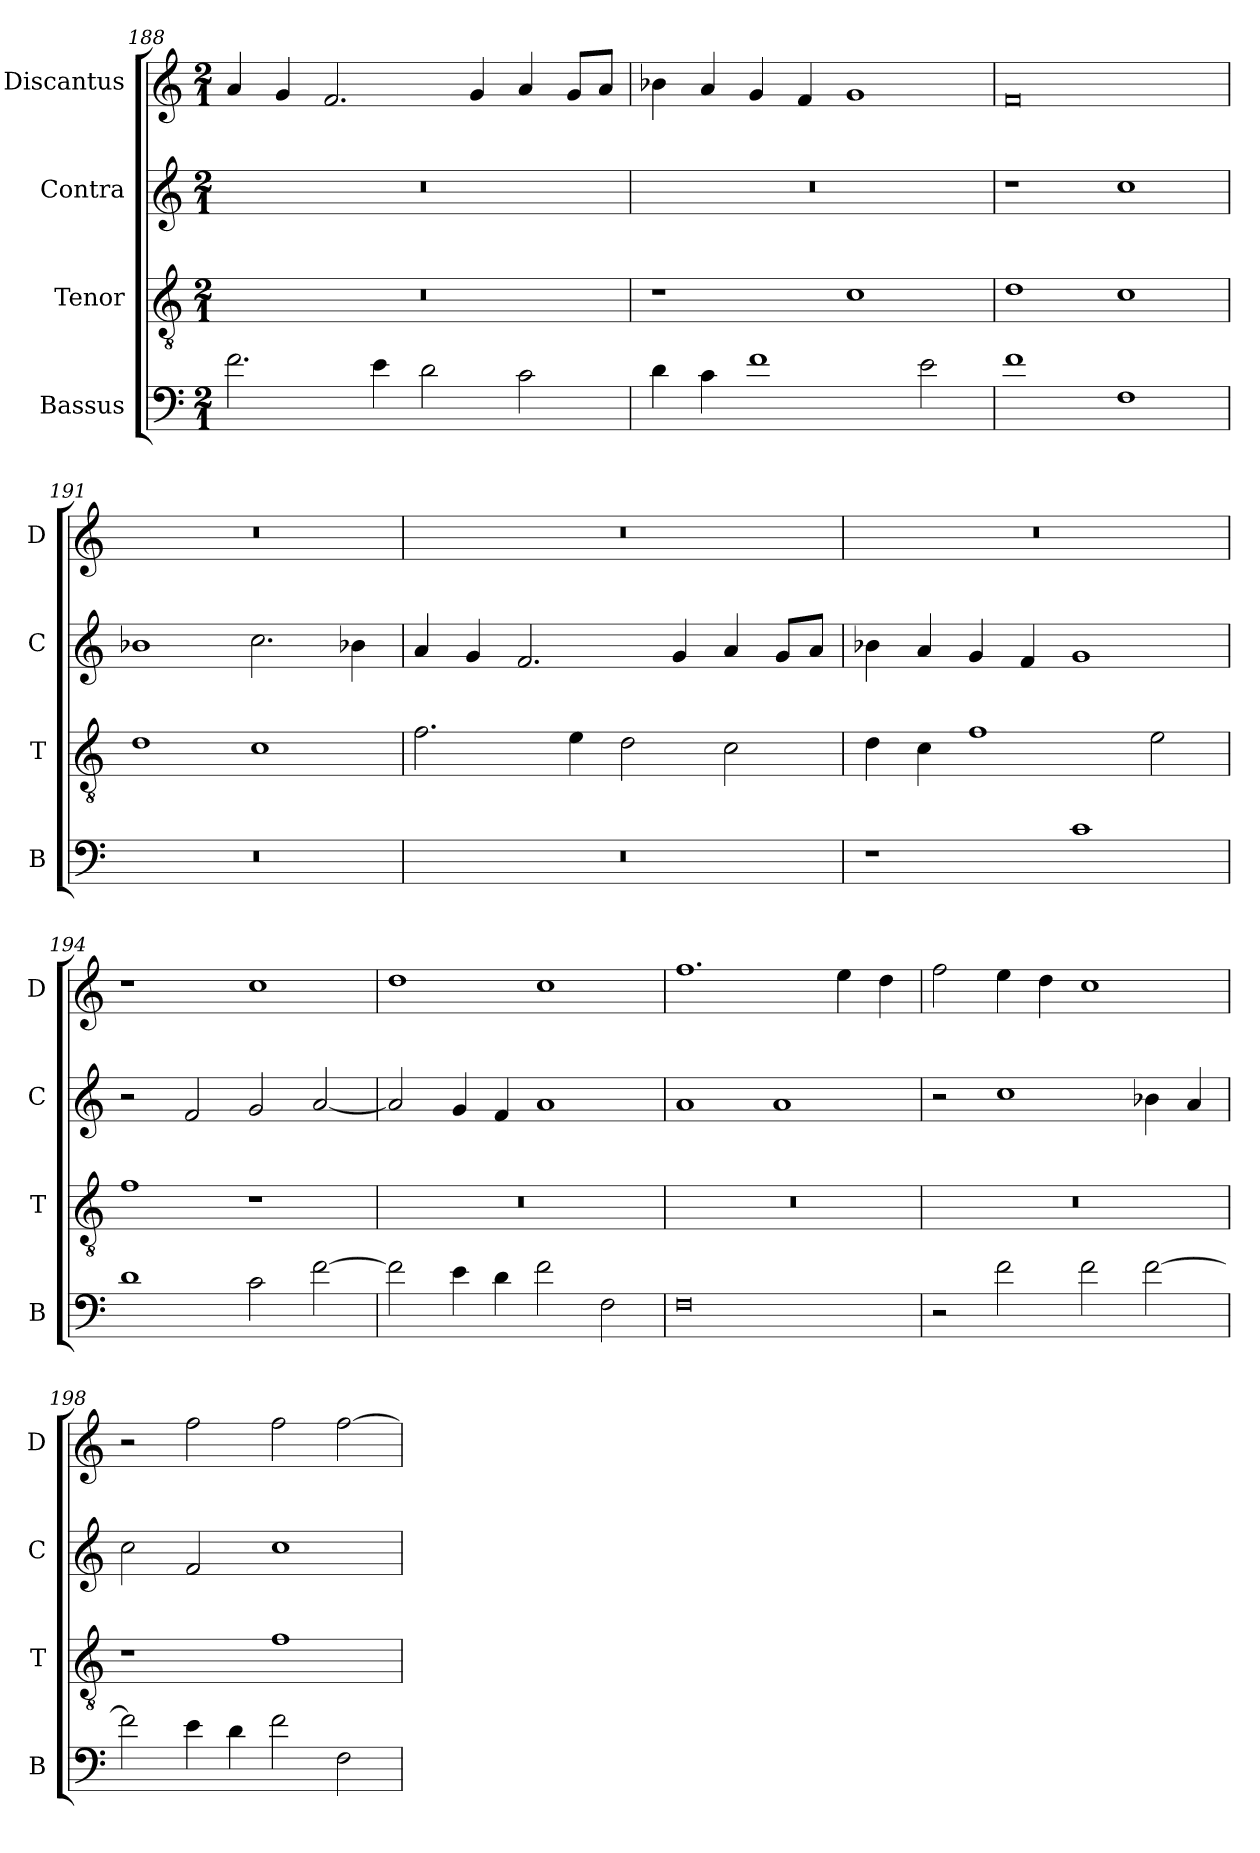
**kern	**kern	**kern	**kern
*part4	*part3	*part2	*part1
*staff4	*staff3	*staff2	*staff1
*I"Bassus	*I"Tenor	*I"Contra	*I"Discantus
*I'B	*I'T	*I'C	*I'D
*clefF4	*clefGv2	*clefG2	*clefG2
*k[]	*k[]	*k[]	*k[]
*M2/1	*M2/1	*M2/1	*M2/1
=188	=188	=188	=188
2.f\	0r	0r	4a/
.	.	.	4g/
.	.	.	2.f/
4e\	.	.	.
2d\	.	.	.
.	.	.	4g/
2c\	.	.	4a/
.	.	.	8g/L
.	.	.	8a/J
=189	=189	=189	=189
4d\	1r	0r	4b-X\
4c\	.	.	4a/
1f	.	.	4g/
.	.	.	4f/
.	1c	.	1g
2e\	.	.	.
=190	=190	=190	=190
1f	1d	1r	0f
1F	1c	1cc	.
=191	=191	=191	=191
0r	1d	1b-X	0r
.	1c	2.cc\	.
.	.	4b-X\	.
=192	=192	=192	=192
0r	2.f\	4a/	0r
.	.	4g/	.
.	.	2.f/	.
.	4e\	.	.
.	2d\	.	.
.	.	4g/	.
.	2c\	4a/	.
.	.	8g/L	.
.	.	8a/J	.
=193	=193	=193	=193
1r	4d\	4b-X\	0r
.	4c\	4a/	.
.	1f	4g/	.
.	.	4f/	.
1c	.	1g	.
.	2e\	.	.
=194	=194	=194	=194
1d	1f	2r	1r
.	.	2f/	.
2c\	1r	2g/	1cc
[2f\	.	[2a/	.
=195	=195	=195	=195
2f\]	0r	2a/]	1dd
4e\	.	4g/	.
4d\	.	4f/	.
2f\	.	1a	1cc
2F\	.	.	.
=196	=196	=196	=196
0F	0r	1a	1.ff
.	.	1a	.
.	.	.	4ee\
.	.	.	4dd\
=197	=197	=197	=197
2r	0r	2r	2ff\
2f\	.	1cc	4ee\
.	.	.	4dd\
2f\	.	.	1cc
[2f\	.	4b-X\	.
.	.	4a/	.
=198	=198	=198	=198
2f\]	1r	2cc\	2r
4e\	.	2f/	2ff\
4d\	.	.	.
2f\	1f	1cc	2ff\
2F\	.	.	[2ff\
=	=	=	=
*-	*-	*-	*-
